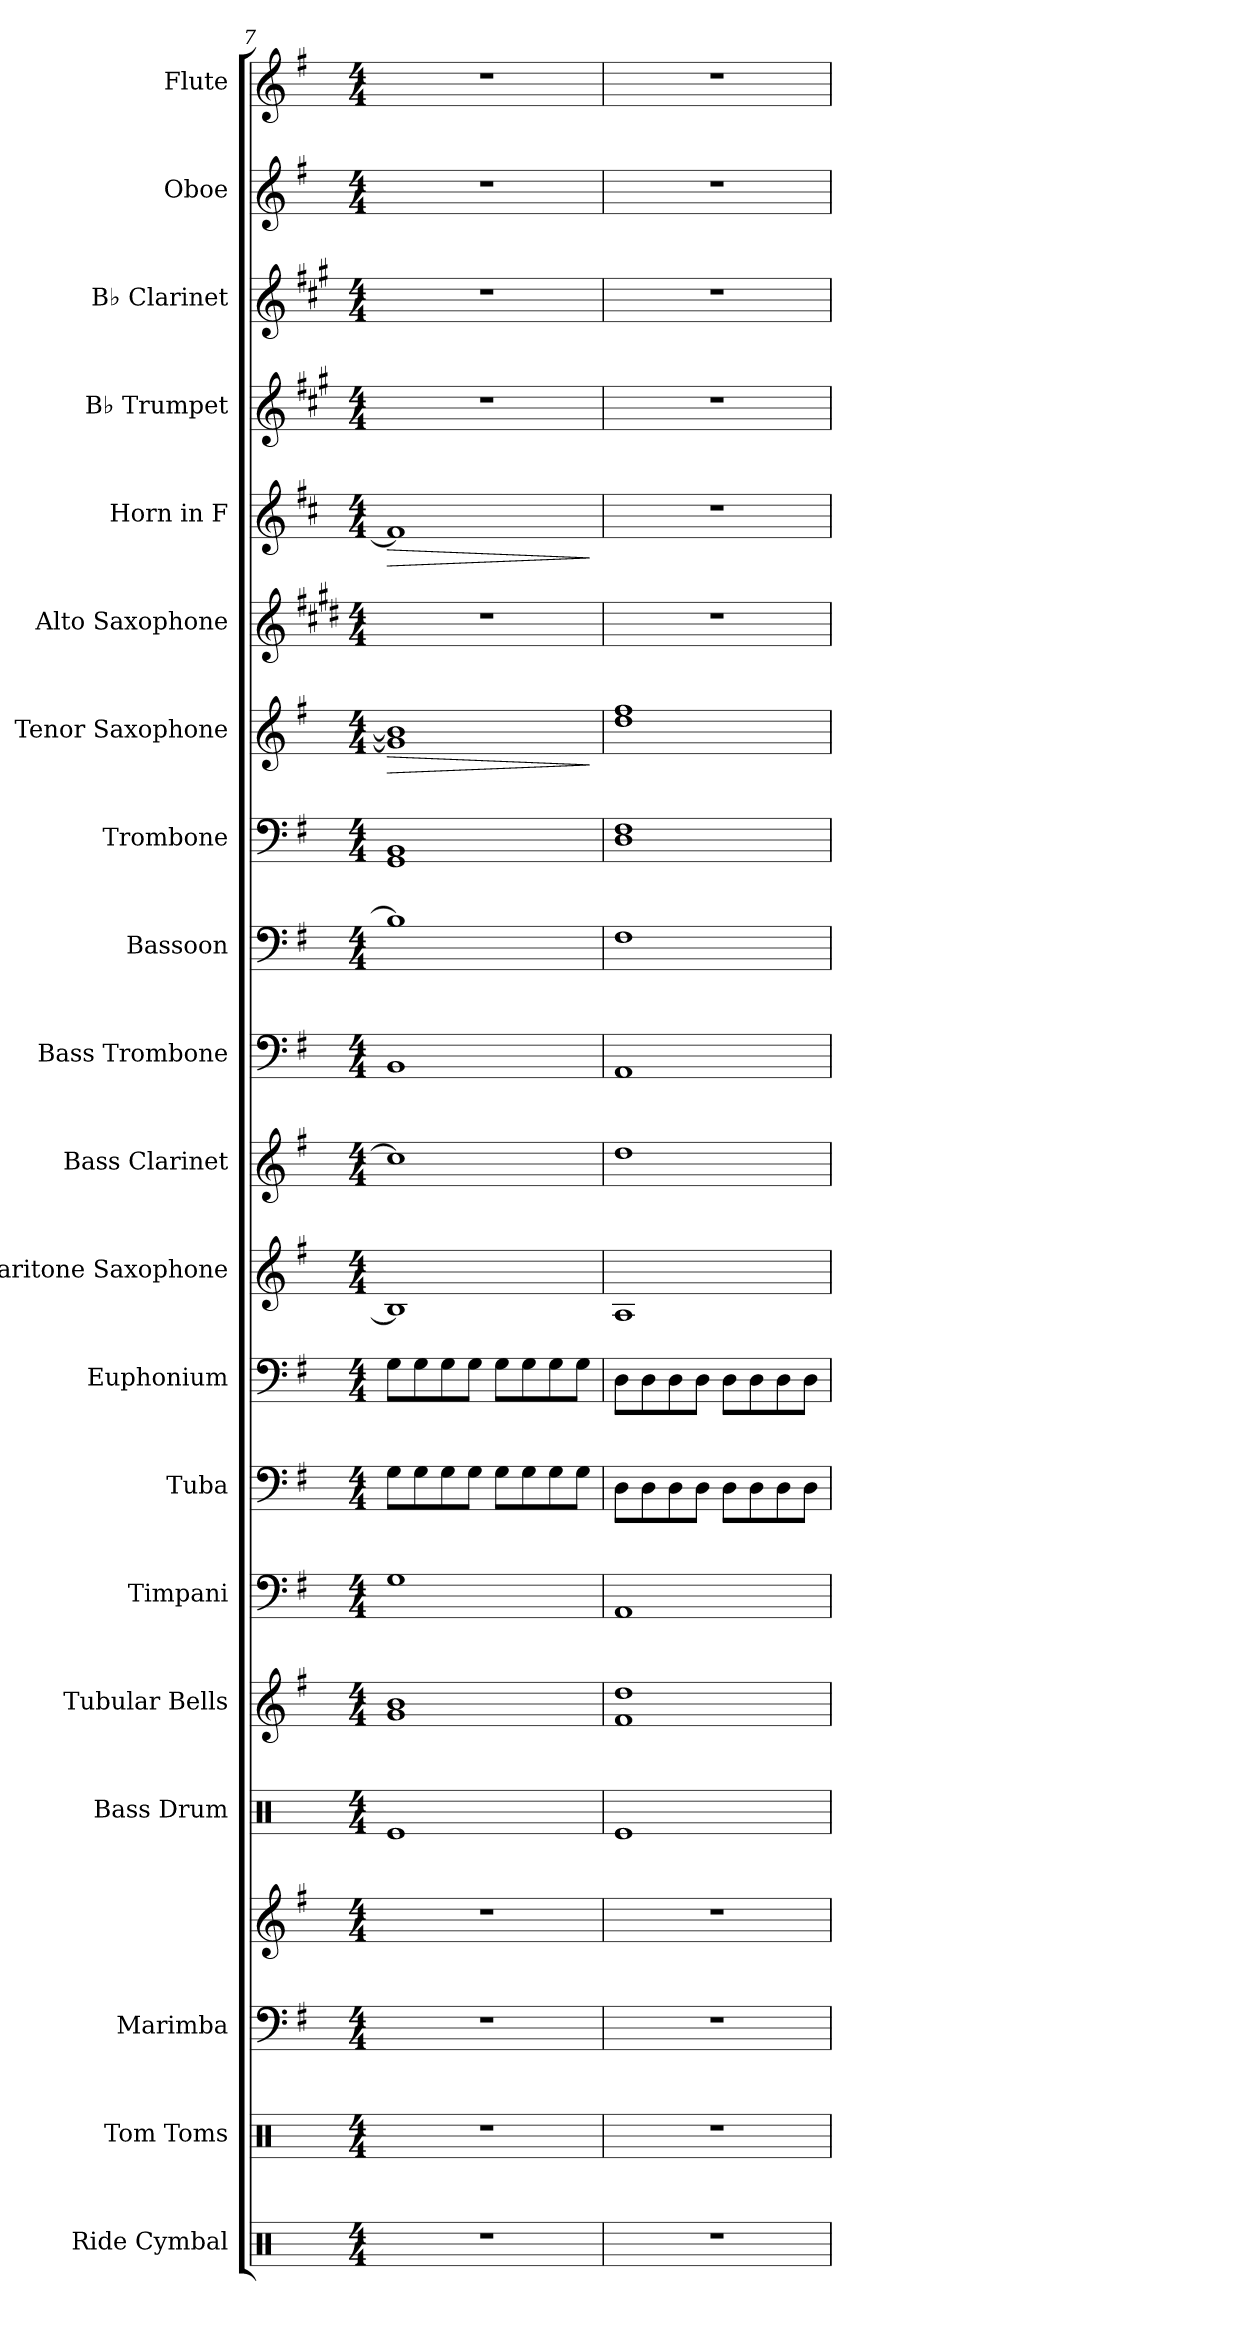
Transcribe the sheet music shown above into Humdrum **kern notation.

**kern	**kern	**kern	**kern	**kern	**kern	**kern	**kern	**kern	**kern	**kern	**kern	**kern	**kern	**kern	**dynam	**kern	**kern	**dynam	**kern	**kern	**kern	**kern
*part20	*part19	*part18	*part18	*part17	*part16	*part15	*part14	*part13	*part12	*part11	*part10	*part9	*part8	*part7	*part7	*part6	*part5	*part5	*part4	*part3	*part2	*part1
*staff21	*staff20	*staff19	*staff18	*staff17	*staff16	*staff15	*staff14	*staff13	*staff12	*staff11	*staff10	*staff9	*staff8	*staff7	*staff7	*staff6	*staff5	*staff5	*staff4	*staff3	*staff2	*staff1
*I"Ride Cymbal	*I"Tom Toms	*I"Marimba	*	*I"Bass Drum	*I"Tubular Bells	*I"Timpani	*I"Tuba	*I"Euphonium	*I"Baritone Saxophone	*I"Bass Clarinet	*I"Bass Trombone	*I"Bassoon	*I"Trombone	*I"Tenor Saxophone	*	*I"Alto Saxophone	*I"Horn in F	*	*I"B♭ Trumpet	*I"B♭ Clarinet	*I"Oboe	*I"Flute
*I'R. Cym.	*I'Toms	*I'Mrm.	*	*I'B. Dr.	*I'Tu. Be.	*I'Timp.	*I'Tba.	*I'Euph.	*I'Bar. Sax.	*I'B. Cl.	*I'B. Trb.	*I'Bsn.	*I'Trb.	*I'T. Sax.	*	*I'A. Sax.	*	*	*I'B♭ Tpt.	*I'B♭ Cl.	*I'Ob.	*I'Fl.
!!LO:PB:g=z
*clefX	*clefX	*clefF4	*clefG2	*clefX	*clefG2	*clefF4	*clefF4	*clefF4	*clefG2	*clefG2	*clefF4	*clefF4	*clefF4	*clefG2	*	*clefG2	*clefG2	*	*clefG2	*clefG2	*clefG2	*clefG2
*	*	*	*	*	*	*	*	*	*ITrd12c21	*ITrd8c14	*	*	*	*ITrd8c14	*	*ITrd5c9	*ITrd4c7	*	*ITrd1c2	*ITrd1c2	*	*
*k[]	*k[]	*k[f#]	*k[f#]	*k[]	*k[f#]	*k[f#]	*k[f#]	*k[f#]	*k[f#]	*k[f#]	*k[f#]	*k[f#]	*k[f#]	*k[f#]	*	*k[f#]	*k[f#]	*	*k[f#]	*k[f#]	*k[f#]	*k[f#]
*M4/4	*M4/4	*M4/4	*M4/4	*M4/4	*M4/4	*M4/4	*M4/4	*M4/4	*M4/4	*M4/4	*M4/4	*M4/4	*M4/4	*M4/4	*	*M4/4	*M4/4	*	*M4/4	*M4/4	*M4/4	*M4/4
=7	=7	=7	=7	=7	=7	=7	=7	=7	=7	=7	=7	=7	=7	=7	=7	=7	=7	=7	=7	=7	=7	=7
!	!	!	!	!	!	!	!	!	!	!	!	!	!	!	!LO:HP:b	!	!	!LO:HP:b	!	!	!	!
1r	1r	1r	1r	1Re	1g 1b	1G	8G\L	8G\L	1BB]	1c]	1BB	1B]	1GG 1BB	1G] 1B]	>	1r	1B]	>	1r	1r	1r	1r
.	.	.	.	.	.	.	8G\	8G\	.	.	.	.	.	.	.	.	.	.	.	.	.	.
.	.	.	.	.	.	.	8G\	8G\	.	.	.	.	.	.	.	.	.	.	.	.	.	.
.	.	.	.	.	.	.	8G\J	8G\J	.	.	.	.	.	.	.	.	.	.	.	.	.	.
.	.	.	.	.	.	.	8G\L	8G\L	.	.	.	.	.	.	.	.	.	.	.	.	.	.
.	.	.	.	.	.	.	8G\	8G\	.	.	.	.	.	.	.	.	.	.	.	.	.	.
.	.	.	.	.	.	.	8G\	8G\	.	.	.	.	.	.	.	.	.	.	.	.	.	.
.	.	.	.	.	.	.	8G\J	8G\J	.	.	.	.	.	.	.	.	.	.	.	.	.	.
.	.	.	.	.	.	.	.	.	.	.	.	.	.	.	]	.	.	]	.	.	.	.
=8	=8	=8	=8	=8	=8	=8	=8	=8	=8	=8	=8	=8	=8	=8	=8	=8	=8	=8	=8	=8	=8	=8
1r	1r	1r	1r	1Re	1f# 1dd	1AA	8D\L	8D\L	1AA	1d	1AA	1F#	1D 1F#	1d 1f#	.	1r	1r	.	1r	1r	1r	1r
.	.	.	.	.	.	.	8D\	8D\	.	.	.	.	.	.	.	.	.	.	.	.	.	.
.	.	.	.	.	.	.	8D\	8D\	.	.	.	.	.	.	.	.	.	.	.	.	.	.
.	.	.	.	.	.	.	8D\J	8D\J	.	.	.	.	.	.	.	.	.	.	.	.	.	.
.	.	.	.	.	.	.	8D\L	8D\L	.	.	.	.	.	.	.	.	.	.	.	.	.	.
.	.	.	.	.	.	.	8D\	8D\	.	.	.	.	.	.	.	.	.	.	.	.	.	.
.	.	.	.	.	.	.	8D\	8D\	.	.	.	.	.	.	.	.	.	.	.	.	.	.
.	.	.	.	.	.	.	8D\J	8D\J	.	.	.	.	.	.	.	.	.	.	.	.	.	.
=	=	=	=	=	=	=	=	=	=	=	=	=	=	=	=	=	=	=	=	=	=	=
*-	*-	*-	*-	*-	*-	*-	*-	*-	*-	*-	*-	*-	*-	*-	*-	*-	*-	*-	*-	*-	*-	*-
